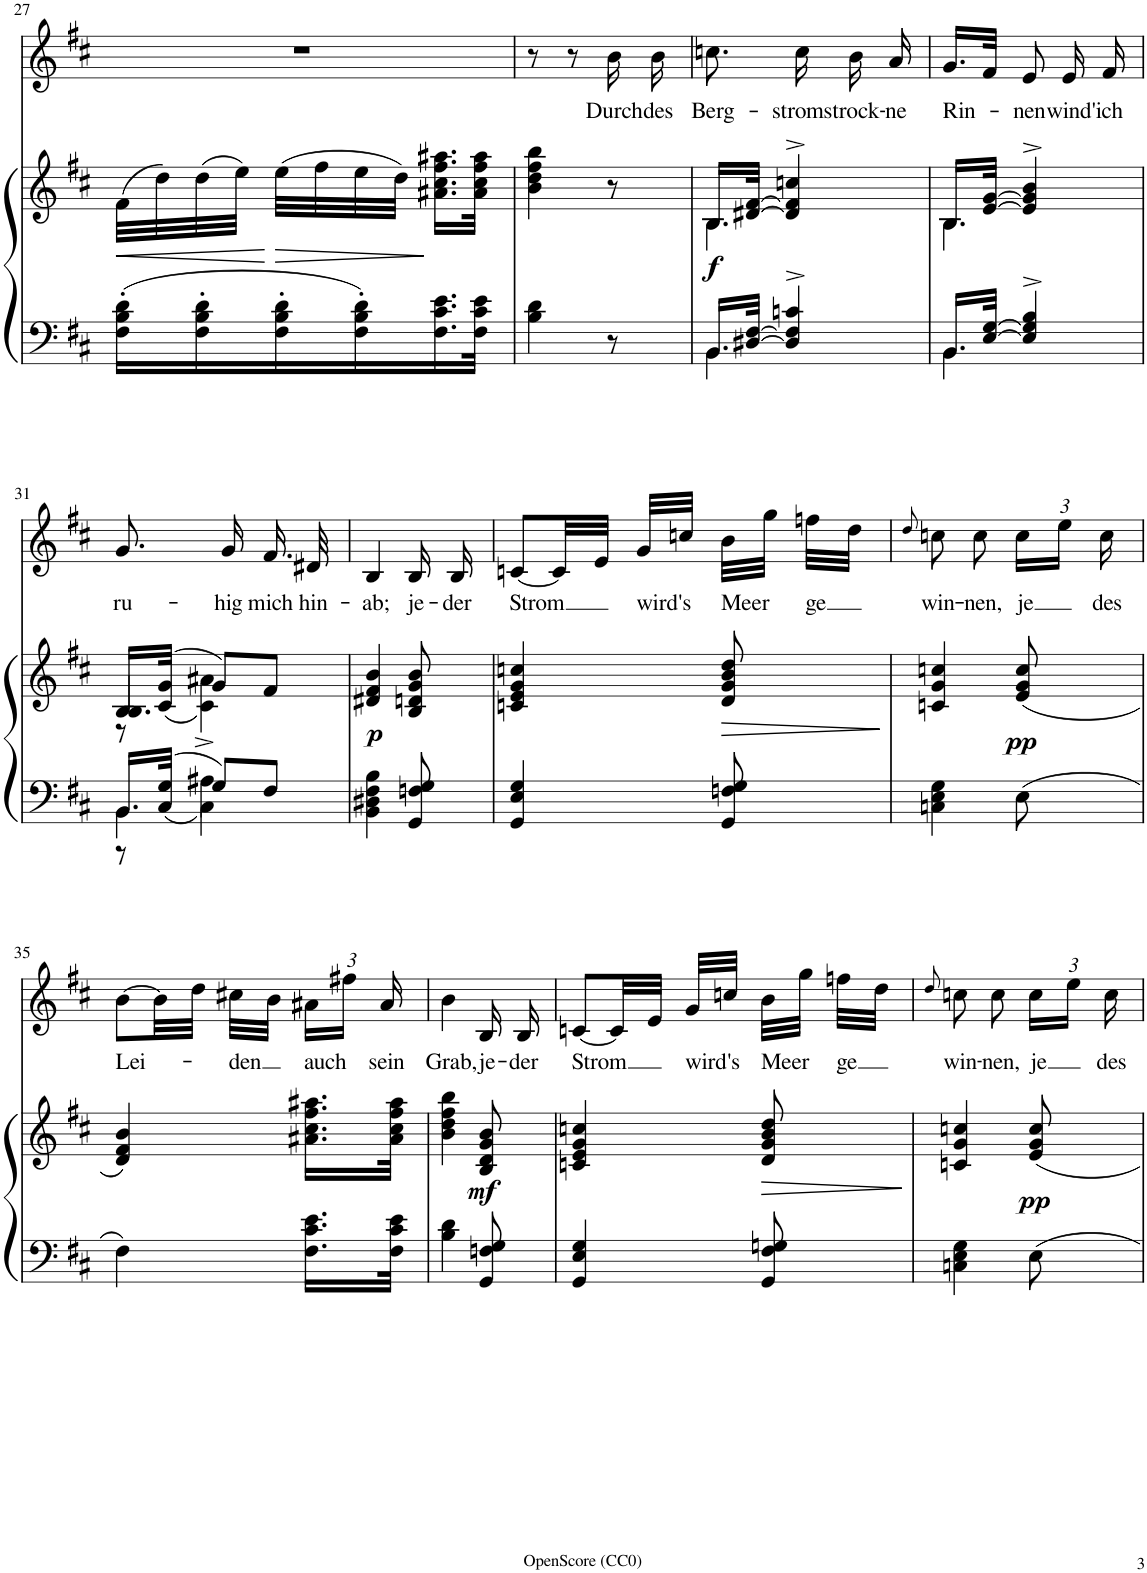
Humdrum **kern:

**kern	**kern	**dynam	**kern	**text
*part2	*part2	*part2	*part1	*part1
*staff3	*staff2	*staff2/3	*staff1	*staff1
*I"Pianoforte	*	*	*I"Singstimme Voice	*
*I'Pno	*	*	*	*
!!LO:PB:g=z
*clefF4	*clefG2	*	*clefG2	*
*k[f#c#]	*k[f#c#]	*	*k[f#c#]	*
*M3/8	*M3/8	*	*M3/8	*
=27	=27	=27	=27	=27
!	!	!LO:HP:b	!	!
16F#\' 16B\' 16d\'LL	(32f#\LLL	<	4.r	.
.	32dd\)	.	.	.
16F#\' 16B\' 16d\'	(32dd\	.	.	.
.	32ee\JJJ)	.	.	.
!	!	!LO:HP:n=1:b	!	!
16F#\' 16B\' 16d\'	(32ee\LLL	[ >	.	.
.	32ff#\	.	.	.
16F#\' 16B\' 16d\'	32ee\	.	.	.
.	32dd\JJJ)	.	.	.
16.F#\ 16.c#\ 16.e\	16.a#X\ 16.cc#\ 16.ff#\ 16.aa#X\LL	]	.	.
32F#\ 32c#\ 32e\JJk	32a#\ 32cc#\ 32ff#\ 32aa#\JJk	.	.	.
=28	=28	=28	=28	=28
4B\ 4d\	4b\ 4dd\ 4ff#\ 4bb\	.	8r	.
.	.	.	8r	.
!	!	!	!	!LO:LY:b
8r	8r	.	16b\	Durch
!	!	!	!	!LO:LY:b
.	.	.	16b\	des
=29	=29	=29	=29	=29
*^	*^	*	*	*
!	!	!	!	!LO:DY:b	!	!LO:LY:b
16.BB/LL	4.BB\	16.B/LL	4.B\	f	8.ccn\	Berg-
[32D#X/ [32F#/JJk	.	[32d#X/ [32f#/JJk	.	.	.	.
4D#/]^ 4F#/]^ 4cn/^	.	4d#/]^ 4f#/]^ 4ccn/^	.	.	.	.
!	!	!	!	!	!	!LO:LY:b
.	.	.	.	.	16cc\	-stroms
!	!	!	!	!	!	!LO:LY:b
.	.	.	.	.	16b\	trock-
!	!	!	!	!	!	!LO:LY:b
.	.	.	.	.	16a/	-ne
=30	=30	=30	=30	=30	=30	=30
!	!	!	!	!	!	!LO:LY:b
16.BB/LL	4.BB\	16.B/LL	4.B\	.	16.g/LL	Rin-
[32E/ [32G/JJk	.	[32e/ [32g/JJk	.	.	32f#/JJk	.
!	!	!	!	!	!	!LO:LY:b
4E/]^ 4G/]^ 4B/^	.	4e/]^ 4g/]^ 4b/^	.	.	8e/	-nen
!	!	!	!	!	!	!LO:LY:b
.	.	.	.	.	16e/	wind'
!	!	!	!	!	!	!LO:LY:b
.	.	.	.	.	16f#/	ich
!!LO:LB:g=z
=31	=31	=31	=31	=31	=31	=31
*^	*^	*^	*^	*	*	*
!	!	!	!	!	!	!	!	!	!	!LO:LY:b
16.BB/LL	8ryy	4.BB\	8r	16.B/LL	8ryy	4.B/	8r	.	8.g/	ru-
32C#/ 32G/JJk	.	.	.	((32c#/ 32g/JJk	.	.	.	.	.	.
8G/L	4A#X\	.	4C#\	8g/L)	4a#X^\	.	4c#\)	.	.	.
!	!	!	!	!	!	!	!	!	!	!LO:LY:b
.	.	.	.	.	.	.	.	.	16g/	-hig
!	!	!	!	!	!	!	!	!	!	!LO:LY:b
8F#/J	.	.	.	8f#/J	.	.	.	.	16.f#/	mich
!	!	!	!	!	!	!	!	!	!	!LO:LY:b
.	.	.	.	.	.	.	.	.	32d#X/	hin-
*v	*v	*v	*v	*	*	*	*	*	*	*
*	*v	*v	*v	*v	*	*	*
=32	=32	=32	=32	=32
!	!	!LO:DY:b	!	!LO:LY:b
4BB\ 4D#X\ 4F#\ 4B\	4d#X/ 4f#/ 4b/	p	4B/	-ab;
!	!	!	!	!LO:LY:b
8GG/ 8Fn/ 8G/	8B/ 8dn/ 8g/ 8b/	.	16B/	je-
!	!	!	!	!LO:LY:b
.	.	.	16B/	-der
=33	=33	=33	=33	=33
!	!	!	!	!LO:LY:b
4GG/ 4E/ 4G/	4cn/ 4e/ 4g/ 4ccn/	.	[8cn/L	Strom
.	.	.	32c/LL]	.
.	.	.	32e/JJJ	.
!	!	!	!	!LO:LY:b
.	.	.	32g/LLL	wird's
.	.	.	32ccn/JJJ	.
!	!	!LO:HP:b	!	!LO:LY:b
8GG/ 8Fn/ 8G/	8d/ 8g/ 8b/ 8dd/	>	32b\LLL	Meer
.	.	.	32gg\JJJ	.
!	!	!	!	!LO:LY:b
.	.	.	32ffn\LLL	ge
.	.	.	32dd\JJJ	.
.	.	]	.	.
=34	=34	=34	=34	=34
.	.	.	8qdd/	.
!	!	!	!	!LO:LY:b
4Cn\ 4E\ 4G\	4cn/ 4g/ 4ccn/	.	8ccn\	win-
!	!	!	!	!LO:LY:b
.	.	.	8cc\	-nen,
*	*	*	*Xbrackettup	*
!	!	!LO:DY:b	!	!LO:LY:b
8E\	(8e/ 8g/ 8cc/	pp	24cc\LL	je
.	.	.	24ee\JJ	.
!	!	!	!	!LO:LY:b
.	.	.	24cc\	des
!!LO:LB:g=z
=35	=35	=35	=35	=35
!	!	!	!	!LO:LY:b
4F#\	4d/ 4f#/ 4b/)	.	[8b\L	Lei-
.	.	.	32b\LL]	.
.	.	.	32dd\JJJ	.
!	!	!	!	!LO:LY:b
.	.	.	32cc#X\LLL	-den
.	.	.	32b\JJJ	.
!	!	!	!	!LO:LY:b
16.F#\ 16.c#\ 16.e\LL	16.a#X\ 16.cc#\ 16.ff#\ 16.aa#X\LL	.	24a#X\LL	auch
.	.	.	24ff#X\JJ	.
!	!	!	!	!LO:LY:b
.	.	.	24a#/	sein
32F#\ 32c#\ 32e\JJk	32a#\ 32cc#\ 32ff#\ 32aa#\JJk	.	.	.
=36	=36	=36	=36	=36
!	!	!	!	!LO:LY:b
4B\ 4d\	4b\ 4dd\ 4ff#\ 4bb\	.	4b\	Grab,
!	!	!LO:DY:b	!	!LO:LY:b
8GG/ 8Fn/ 8G/	8B/ 8d/ 8g/ 8b/	mf	16B/	je-
!	!	!	!	!LO:LY:b
.	.	.	16B/	-der
=37	=37	=37	=37	=37
!	!	!	!	!LO:LY:b
4GG/ 4E/ 4G/	4cn/ 4e/ 4g/ 4ccn/	.	[8cn/L	Strom
.	.	.	32c/LL]	.
.	.	.	32e/JJJ	.
!	!	!	!	!LO:LY:b
.	.	.	32g/LLL	wird's
.	.	.	32ccn/JJJ	.
!	!	!LO:HP:b	!	!LO:LY:b
8GG/ 8F#/ 8Gn/	8d/ 8g/ 8b/ 8dd/	>	32b\LLL	Meer
.	.	.	32gg\JJJ	.
!	!	!	!	!LO:LY:b
.	.	.	32ffn\LLL	ge
.	.	.	32dd\JJJ	.
.	.	]	.	.
=38	=38	=38	=38	=38
.	.	.	8qdd/	.
!	!	!	!	!LO:LY:b
4Cn\ 4E\ 4G\	4cn/ 4g/ 4ccn/	.	8ccn\	win-
!	!	!	!	!LO:LY:b
.	.	.	8cc\	-nen,
!	!	!LO:DY:b	!	!LO:LY:b
8E\	8e/ 8g/ 8cc/	pp	24cc\LL	je
.	.	.	24ee\JJ	.
!	!	!	!	!LO:LY:b
.	.	.	24cc\	des
=	=	=	=	=
*-	*-	*-	*-	*-
